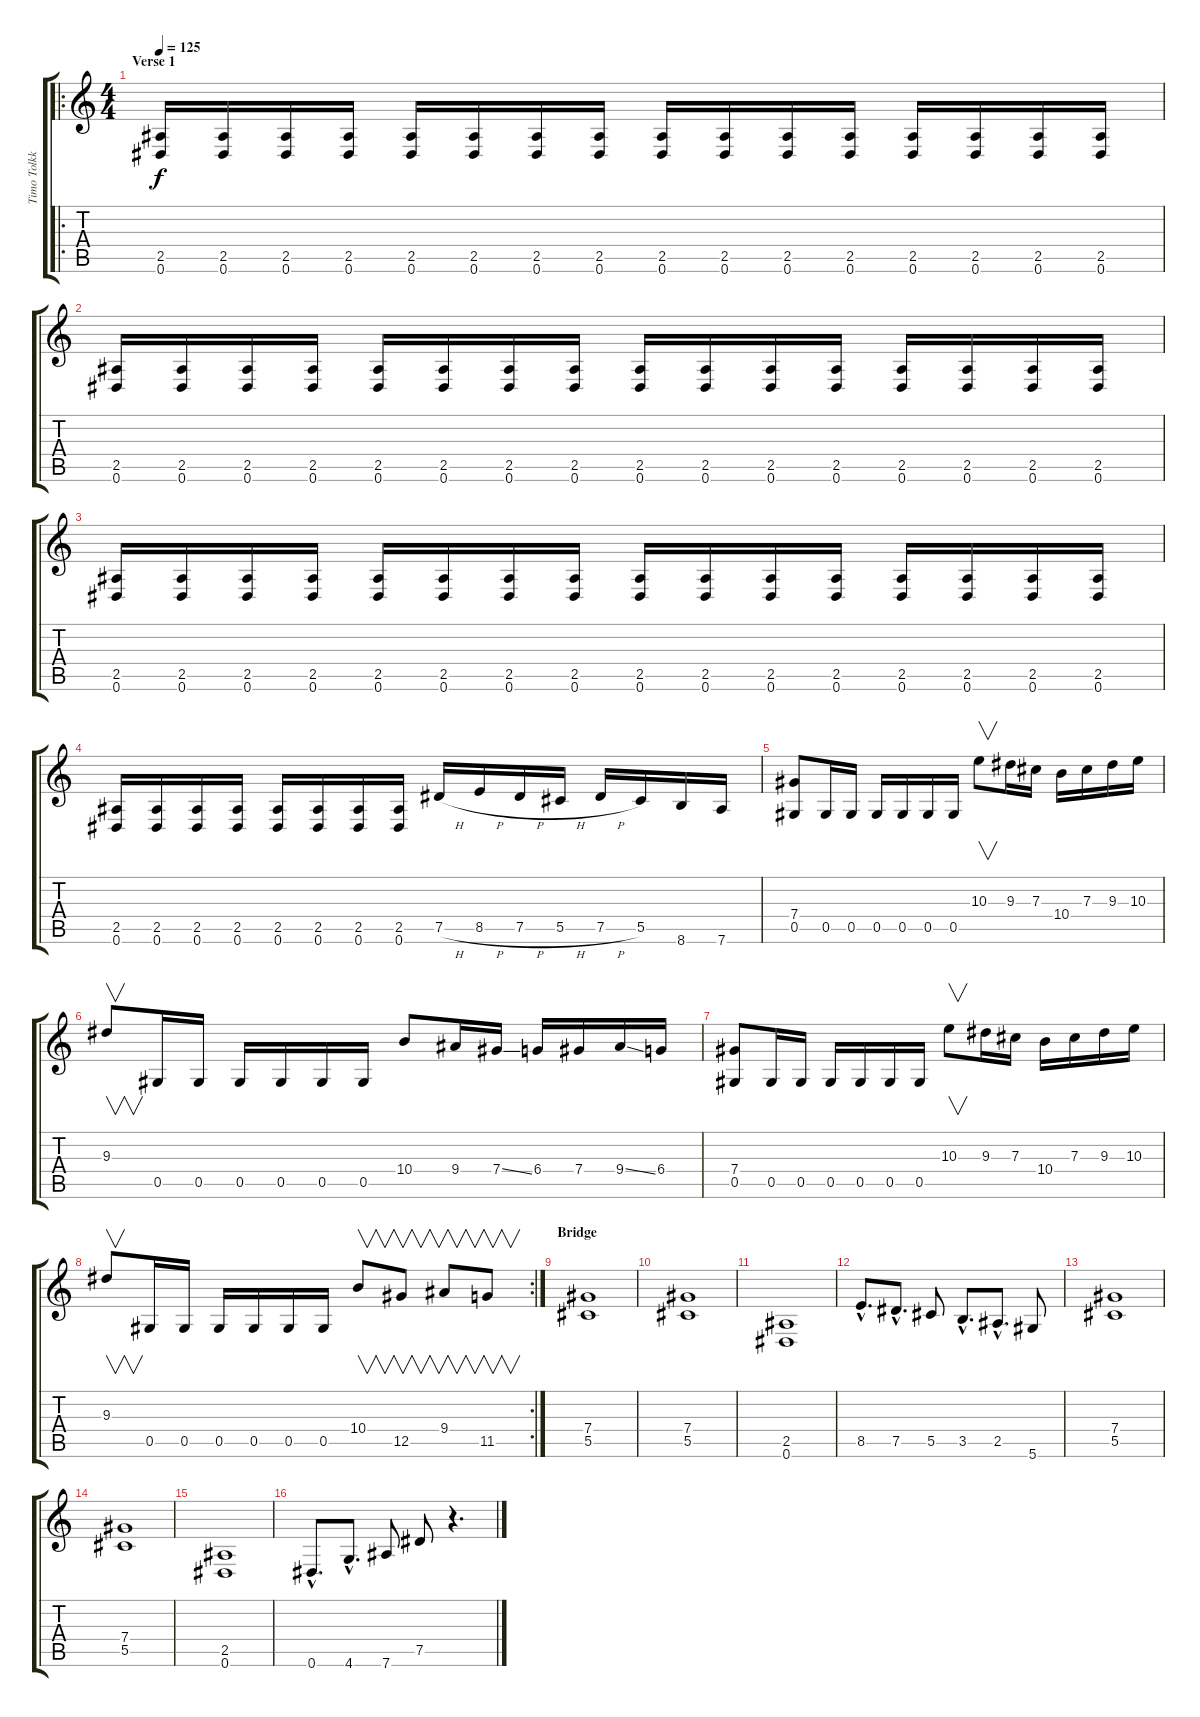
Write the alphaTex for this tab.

\track ("Timo Tolkki Gtr 1" "Timo Tolkk") {instrument overdrivenguitar}
\staff {score tabs}
\tuning (Eb4 Bb3 Gb3 Db3 Ab2 Eb2) {hide}
\ro
\ts (4 4)
\section ("" "Verse 1")
\tempo 125
\clef g2
\ks c
(2.5 0.6).16{dy f} (2.5 0.6).16 (2.5 0.6).16 (2.5 0.6).16 (2.5 0.6).16 (2.5 0.6).16 (2.5 0.6).16 (2.5 0.6).16 (2.5 0.6).16 (2.5 0.6).16 (2.5 0.6).16 (2.5 0.6).16 (2.5 0.6).16 (2.5 0.6).16 (2.5 0.6).16 (2.5 0.6).16 |
(2.5 0.6).16 (2.5 0.6).16 (2.5 0.6).16 (2.5 0.6).16 (2.5 0.6).16 (2.5 0.6).16 (2.5 0.6).16 (2.5 0.6).16 (2.5 0.6).16 (2.5 0.6).16 (2.5 0.6).16 (2.5 0.6).16 (2.5 0.6).16 (2.5 0.6).16 (2.5 0.6).16 (2.5 0.6).16 |
(2.5 0.6).16 (2.5 0.6).16 (2.5 0.6).16 (2.5 0.6).16 (2.5 0.6).16 (2.5 0.6).16 (2.5 0.6).16 (2.5 0.6).16 (2.5 0.6).16 (2.5 0.6).16 (2.5 0.6).16 (2.5 0.6).16 (2.5 0.6).16 (2.5 0.6).16 (2.5 0.6).16 (2.5 0.6).16 |
(2.5 0.6).16 (2.5 0.6).16 (2.5 0.6).16 (2.5 0.6).16 (2.5 0.6).16 (2.5 0.6).16 (2.5 0.6).16 (2.5 0.6).16 7.5{h}.16 8.5{h}.16 7.5{h}.16 5.5{h}.16 7.5{h}.16 5.5.16 8.6.16 7.6.16 |
(7.4 0.5).8 0.5.16 0.5.16 0.5.16 0.5.16 0.5.16 0.5.16 10.3.8{v} 9.3.16 7.3.16 10.4.16 7.3.16 9.3.16 10.3.16 |
9.3.8{v} 0.5.16 0.5.16 0.5.16 0.5.16 0.5.16 0.5.16 10.4.8 9.4.16 7.4{ss}.16 6.4.16 7.4.16 9.4{ss}.16 6.4.16 |
(7.4 0.5).8 0.5.16 0.5.16 0.5.16 0.5.16 0.5.16 0.5.16 10.3.8{v} 9.3.16 7.3.16 10.4.16 7.3.16 9.3.16 10.3.16 |
\rc 2
9.3.8{v} 0.5.16 0.5.16 0.5.16 0.5.16 0.5.16 0.5.16 10.4.8{v} 12.5.8{v} 9.4.8{v} 11.5.8{v} |
\section ("" "Bridge")
(7.4 5.5).1 |
(7.4 5.5).1 |
(2.5 0.6).1 |
8.5{hac}.8{d} 7.5{hac}.8{d} 5.5.8 3.5{hac}.8{d} 2.5{hac}.8{d} 5.6.8 |
(7.4 5.5).1 |
(7.4 5.5).1 |
(2.5 0.6).1 |
0.6{hac}.8{d} 4.6{hac}.8{d} 7.6.8 7.5.8 r.4{d}
